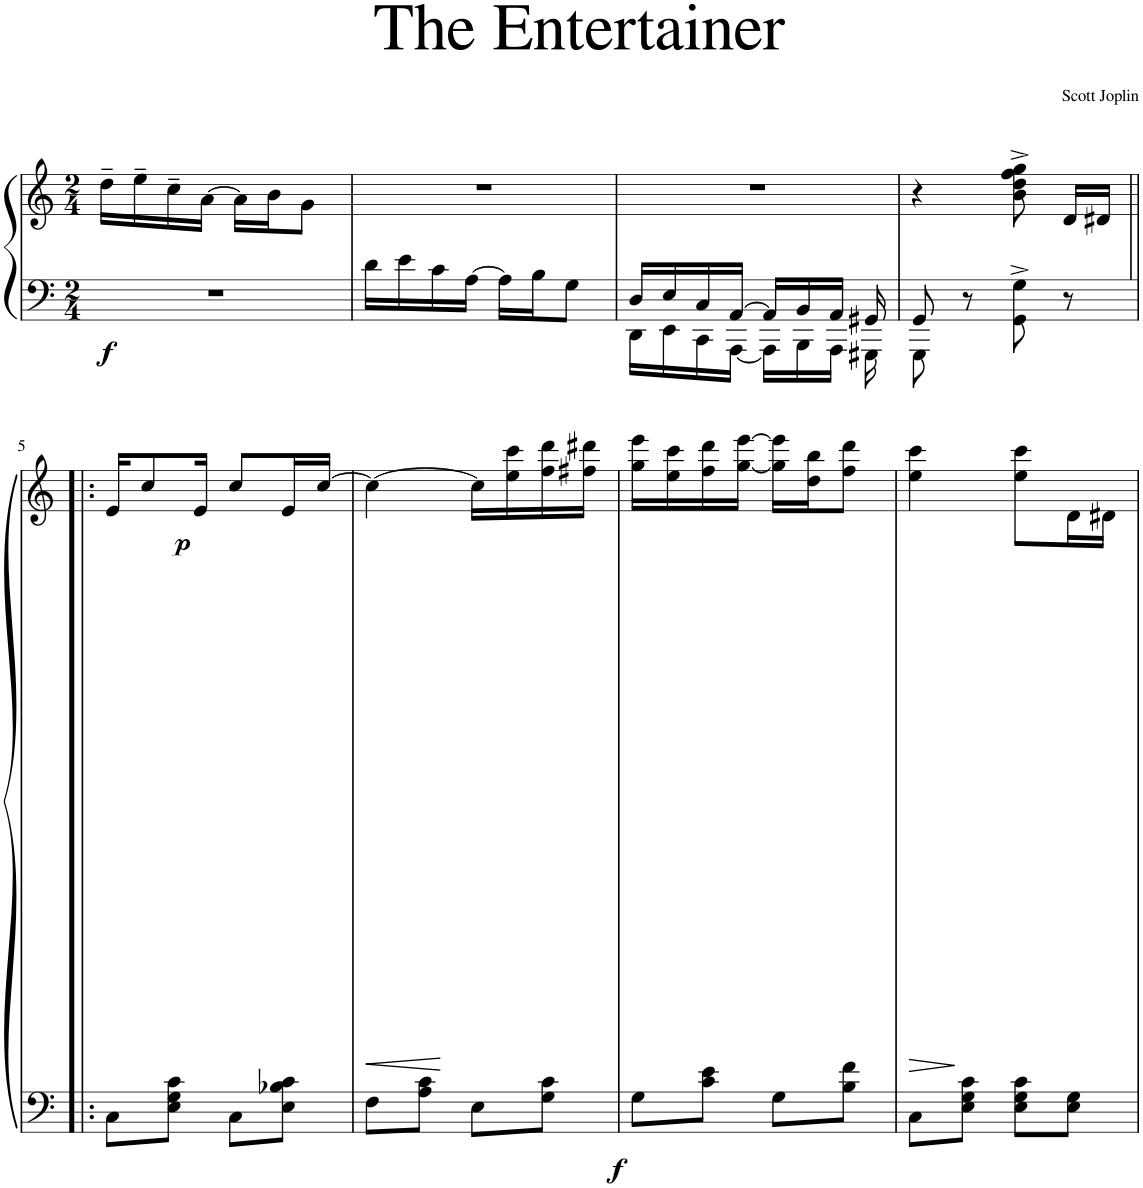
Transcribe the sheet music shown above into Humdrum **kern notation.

**kern	**kern	**dynam
*part1	*part1	*part1
*staff2	*staff1	*staff1/2
*I"Piano	*	*
*I'Pno	*	*
*clefF4	*clefG2	*
*k[]	*k[]	*
*M2/4	*M2/4	*
=1	=1	=1
!	!	!LO:DY:b=2
2r	16dd~\LL	f
.	16ee~\	.
.	16cc~\	.
.	[16a\JJ	.
.	16a\LL]	.
.	16b\J	.
.	8g\J	.
=2	=2	=2
16d\LL	2r	.
16e\	.	.
16c\	.	.
[16A\JJ	.	.
16A\LL]	.	.
16B\J	.	.
8G\J	.	.
=3	=3	=3
*^	*	*
16D/LL	16DD\LL	2r	.
16E/	16EE\	.	.
16C/	16CC\	.	.
[16AA/JJ	[16AAA\JJ	.	.
16AA/LL]	16AAA\LL]	.	.
16BB/	16BBB\	.	.
16AA/JJ	16AAA\JJ	.	.
16GG#X/	16GGG#X\	.	.
=4	=4	=4	=4
8GG/	8GGG\	4r	.
8r	4.ryy	.	.
8GG\^ 8G\^	.	8b\^ 8dd\^ 8ff\^ 8gg\^	.
8r	.	16d/LL	.
.	.	16d#X/JJ	.
*v	*v	*	*
!!LO:LB:g=z
=5!|:	=5!|:	=5!|:
!	!	!LO:DY:b
8C\L	16e/KL	p
.	8cc/	.
8E\ 8G\ 8c\J	.	.
.	16e/Jk	.
8C\L	8cc/L	.
8E\ 8B-X\ 8c\J	16e/L	.
.	[16cc/JJ	.
=6	=6	=6
!	!	!LO:HP:b
8F\L	4cc\_	<
8A\ 8c\J	.	.
!	!	!LO:DY:b=2
8E\L	16cc\LL]	f
.	16ee\ 16ccc\	.
8G\ 8c\J	16ff\ 16ddd\	.
.	16ff#X\ 16ddd#X\JJ	.
.	.	[
=7	=7	=7
8G\L	16gg\ 16eee\LL	.
.	16ee\ 16ccc\	.
8c\ 8e\J	16ff\ 16ddd\	.
.	[16gg\ [16eee\JJ	.
8G\L	16gg\] 16eee\]LL	.
.	16dd\ 16bb\J	.
8B\ 8f\J	8ff\ 8ddd\J	.
=8	=8	=8
!	!	!LO:HP:b
8C\L	4ee\ 4ccc\	>
8E\ 8G\ 8c\J	.	.
8E\ 8G\ 8c\L	8ee\ 8ccc\L	.
8E\ 8G\J	16d\L	.
.	16d#X\JJ	.
.	.	]
=	=	=
*-	*-	*-
